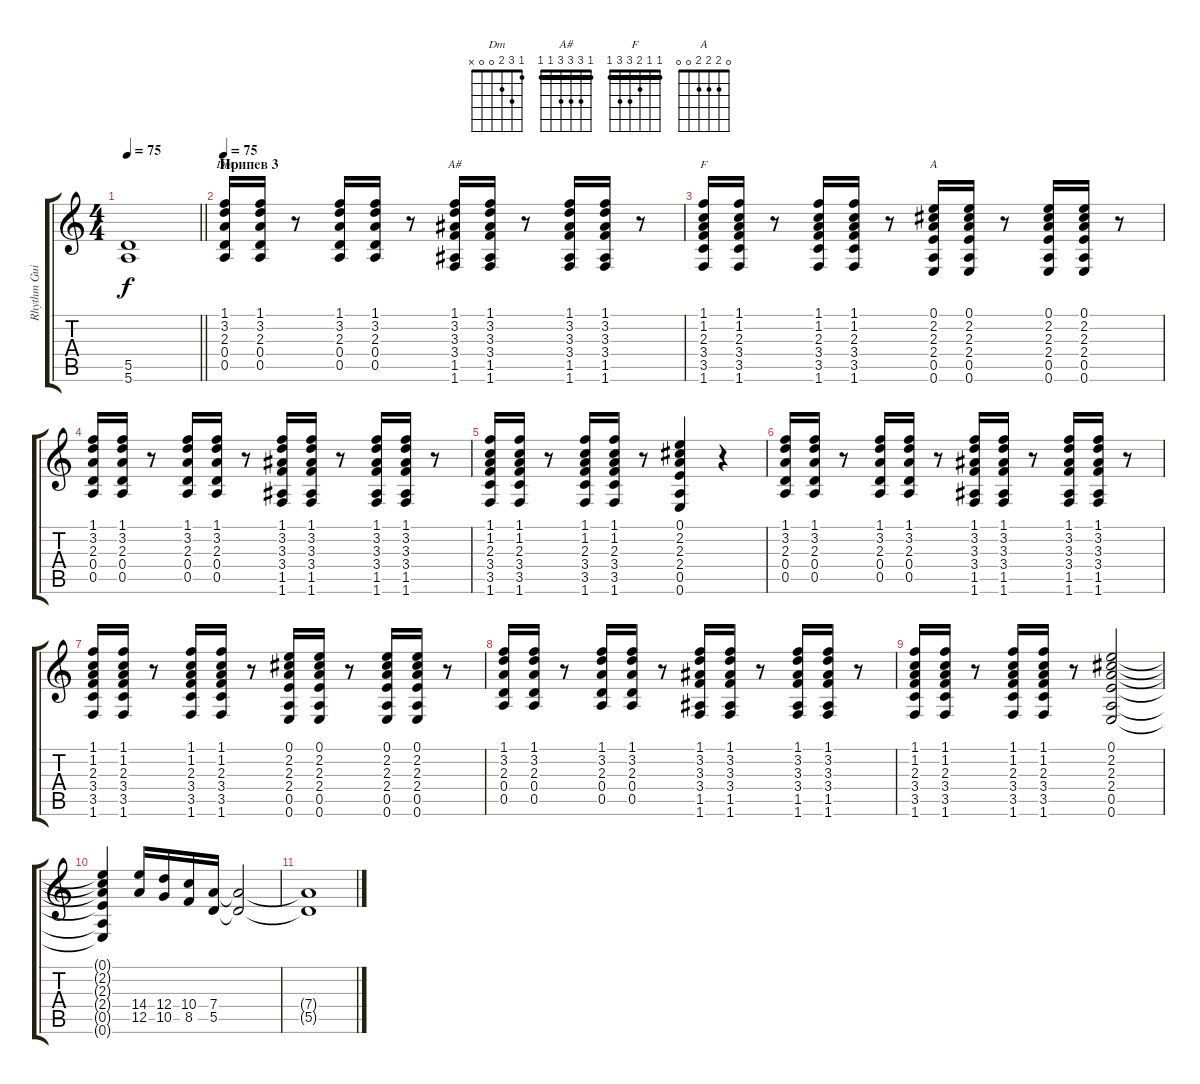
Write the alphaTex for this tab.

\track ("Rhythm Guitar - Potapi4" "Rhythm Gui") {instrument overdrivenguitar}
\staff {score tabs}
\tuning (E4 B3 G3 D3 A2 E2) {hide}
\chord ("Dm" 1 3 2 0 0 x)
\chord ("A#" 1 3 3 3 1 1) {barre 1}
\chord ("F" 1 1 2 3 3 1) {barre 1}
\chord ("A" 0 2 2 2 0 0)
\ts (4 4)
\tempo 75
\clef g2
\barLineRight lightlight
\ks c
(5.5{t} 5.6{t}).1{dy f} |
\section ("" "Припев 3")
\tempo 75
(1.1 3.2 2.3 0.4 0.5).16{ch "Dm"} (1.1 3.2 2.3 0.4 0.5).16 r.8 (1.1 3.2 2.3 0.4 0.5).16 (1.1 3.2 2.3 0.4 0.5).16 r.8 (1.1 3.2 3.3 3.4 1.5 1.6).16{ch "A#"} (1.1 3.2 3.3 3.4 1.5 1.6).16 r.8 (1.1 3.2 3.3 3.4 1.5 1.6).16 (1.1 3.2 3.3 3.4 1.5 1.6).16 r.8 |
(1.1 1.2 2.3 3.4 3.5 1.6).16{ch "F"} (1.1 1.2 2.3 3.4 3.5 1.6).16 r.8 (1.1 1.2 2.3 3.4 3.5 1.6).16 (1.1 1.2 2.3 3.4 3.5 1.6).16 r.8 (0.1 2.2 2.3 2.4 0.5 0.6).16{ch "A"} (0.1 2.2 2.3 2.4 0.5 0.6).16 r.8 (0.1 2.2 2.3 2.4 0.5 0.6).16 (0.1 2.2 2.3 2.4 0.5 0.6).16 r.8 |
(1.1 3.2 2.3 0.4 0.5).16 (1.1 3.2 2.3 0.4 0.5).16 r.8 (1.1 3.2 2.3 0.4 0.5).16 (1.1 3.2 2.3 0.4 0.5).16 r.8 (1.1 3.2 3.3 3.4 1.5 1.6).16 (1.1 3.2 3.3 3.4 1.5 1.6).16 r.8 (1.1 3.2 3.3 3.4 1.5 1.6).16 (1.1 3.2 3.3 3.4 1.5 1.6).16 r.8 |
(1.1 1.2 2.3 3.4 3.5 1.6).16 (1.1 1.2 2.3 3.4 3.5 1.6).16 r.8 (1.1 1.2 2.3 3.4 3.5 1.6).16 (1.1 1.2 2.3 3.4 3.5 1.6).16 r.8 (0.1 2.2 2.3 2.4 0.5 0.6).4 r.4 |
(1.1 3.2 2.3 0.4 0.5).16 (1.1 3.2 2.3 0.4 0.5).16 r.8 (1.1 3.2 2.3 0.4 0.5).16 (1.1 3.2 2.3 0.4 0.5).16 r.8 (1.1 3.2 3.3 3.4 1.5 1.6).16 (1.1 3.2 3.3 3.4 1.5 1.6).16 r.8 (1.1 3.2 3.3 3.4 1.5 1.6).16 (1.1 3.2 3.3 3.4 1.5 1.6).16 r.8 |
(1.1 1.2 2.3 3.4 3.5 1.6).16 (1.1 1.2 2.3 3.4 3.5 1.6).16 r.8 (1.1 1.2 2.3 3.4 3.5 1.6).16 (1.1 1.2 2.3 3.4 3.5 1.6).16 r.8 (0.1 2.2 2.3 2.4 0.5 0.6).16 (0.1 2.2 2.3 2.4 0.5 0.6).16 r.8 (0.1 2.2 2.3 2.4 0.5 0.6).16 (0.1 2.2 2.3 2.4 0.5 0.6).16 r.8 |
(1.1 3.2 2.3 0.4 0.5).16 (1.1 3.2 2.3 0.4 0.5).16 r.8 (1.1 3.2 2.3 0.4 0.5).16 (1.1 3.2 2.3 0.4 0.5).16 r.8 (1.1 3.2 3.3 3.4 1.5 1.6).16 (1.1 3.2 3.3 3.4 1.5 1.6).16 r.8 (1.1 3.2 3.3 3.4 1.5 1.6).16 (1.1 3.2 3.3 3.4 1.5 1.6).16 r.8 |
(1.1 1.2 2.3 3.4 3.5 1.6).16 (1.1 1.2 2.3 3.4 3.5 1.6).16 r.8 (1.1 1.2 2.3 3.4 3.5 1.6).16 (1.1 1.2 2.3 3.4 3.5 1.6).16 r.8 (0.1 2.2 2.3 2.4 0.5 0.6).2 |
(0.1{t} 2.2{t} 2.3{t} 2.4{t} 0.5{t} 0.6{t}).4 (14.4 12.5).16 (12.4 10.5).16 (10.4 8.5).16 (7.4 5.5).16 (7.4{t} 5.5{t}).2 |
(7.4{t} 5.5{t}).1
